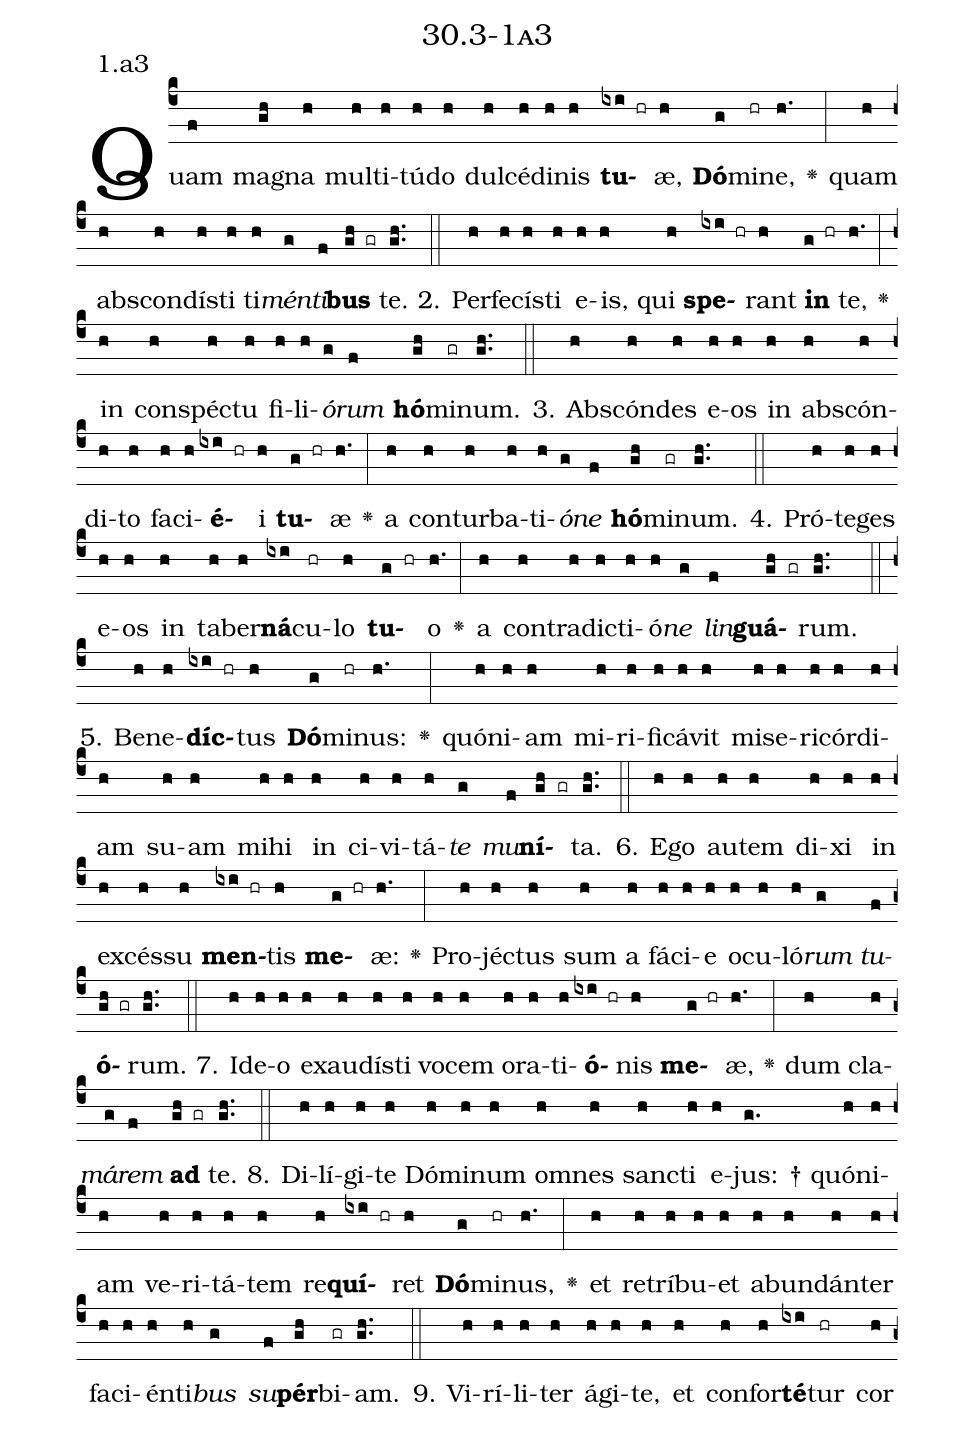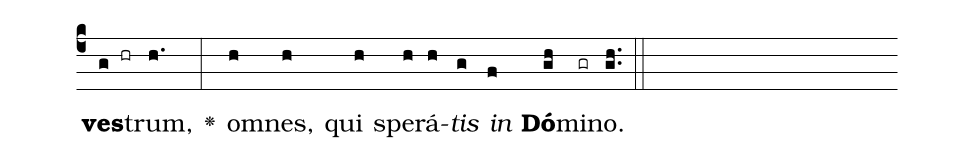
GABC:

name: 30.3-1a3;
annotation: 1.a3;
%%
(c4)Quam(f) ma(gh)gna(h) mul(h)ti(h)tú(h)do(h) dul(h)cé(h)di(h)nis(h) <b>tu</b>(ixi hr)æ,(h) <b>Dó</b>(g)mi(hr)ne,(h.) <v>\greheightstar</v>(:) quam(h) abs(h)con(h)dís(h)ti(h) ti(h)<i>mén</i>(g)<i>ti</i>(f)<b>bus</b>(gh gr) te.(gh..) (::)
2. Per(h)fe(h)cís(h)ti(h) e(h)is,(h) qui(h) <b>spe</b>(ixi hr)rant(h) <b>in</b>(g hr) te,(h.) <v>\greheightstar</v>(:) in(h) con(h)spéc(h)tu(h) fi(h)li(h)<i>ó</i>(g)<i>rum</i>(f) <b>hó</b>(gh)mi(gr)num.(gh..) (::)
3. Abs(h)cón(h)des(h) e(h)os(h) in(h) abs(h)cón(h)di(h)to(h) fa(h)ci(h)<b>é</b>(ixi hr)i(h) <b>tu</b>(g hr)æ(h.) <v>\greheightstar</v>(:) a(h) con(h)tur(h)ba(h)ti(h)<i>ó</i>(g)<i>ne</i>(f) <b>hó</b>(gh)mi(gr)num.(gh..) (::)
4. Pró(h)te(h)ges(h) e(h)os(h) in(h) ta(h)ber(h)<b>ná</b>(ixi)cu(hr)lo(h) <b>tu</b>(g hr)o(h.) <v>\greheightstar</v>(:) a(h) con(h)tra(h)dic(h)ti(h)ó(h)<i>ne</i>(g) <i>lin</i>(f)<b>guá</b>(gh gr)rum.(gh..) (::)
5. Be(h)ne(h)<b>díc</b>(ixi hr)tus(h) <b>Dó</b>(g)mi(hr)nus:(h.) <v>\greheightstar</v>(:) quón(h)i(h)am(h) mi(h)ri(h)fi(h)cá(h)vit(h) mi(h)se(h)ri(h)cór(h)di(h)am(h) su(h)am(h) mi(h)hi(h) in(h) ci(h)vi(h)tá(h)<i>te</i>(g) <i>mu</i>(f)<b>ní</b>(gh gr)ta.(gh..) (::)
6. E(h)go(h) au(h)tem(h) di(h)xi(h) in(h) ex(h)cés(h)su(h) <b>men</b>(ixi hr)tis(h) <b>me</b>(g hr)æ:(h.) <v>\greheightstar</v>(:) Pro(h)jéc(h)tus(h) sum(h) a(h) fá(h)ci(h)e(h) o(h)cu(h)ló(h)<i>rum</i>(g) <i>tu</i>(f)<b>ó</b>(gh gr)rum.(gh..) (::)
7. Id(h)e(h)o(h) ex(h)au(h)dís(h)ti(h) vo(h)cem(h) o(h)ra(h)ti(h)<b>ó</b>(ixi hr)nis(h) <b>me</b>(g hr)æ,(h.) <v>\greheightstar</v>(:) dum(h) cla(h)<i>má</i>(g)<i>rem</i>(f) <b>ad</b>(gh gr) te.(gh..) (::)
8. Di(h)lí(h)gi(h)te(h) Dó(h)mi(h)num(h) om(h)nes(h) sanc(h)ti(h) e(h)jus: †(g.) quón(h)i(h)am(h) ve(h)ri(h)tá(h)tem(h) re(h)<b>quí</b>(ixi hr)ret(h) <b>Dó</b>(g)mi(hr)nus,(h.) <v>\greheightstar</v>(:) et(h) re(h)trí(h)bu(h)et(h) ab(h)un(h)dán(h)ter(h) fa(h)ci(h)én(h)ti(h)<i>bus</i>(g) <i>su</i>(f)<b>pér</b>(gh)bi(gr)am.(gh..) (::)
9. Vi(h)rí(h)li(h)ter(h) á(h)gi(h)te,(h) et(h) con(h)for(h)<b>té</b>(ixi)tur(hr) cor(h) <b>ves</b>(g hr)trum,(h.) <v>\greheightstar</v>(:) om(h)nes,(h) qui(h) spe(h)rá(h)<i>tis</i>(g) <i>in</i>(f) <b>Dó</b>(gh)mi(gr)no.(gh..) (::)
